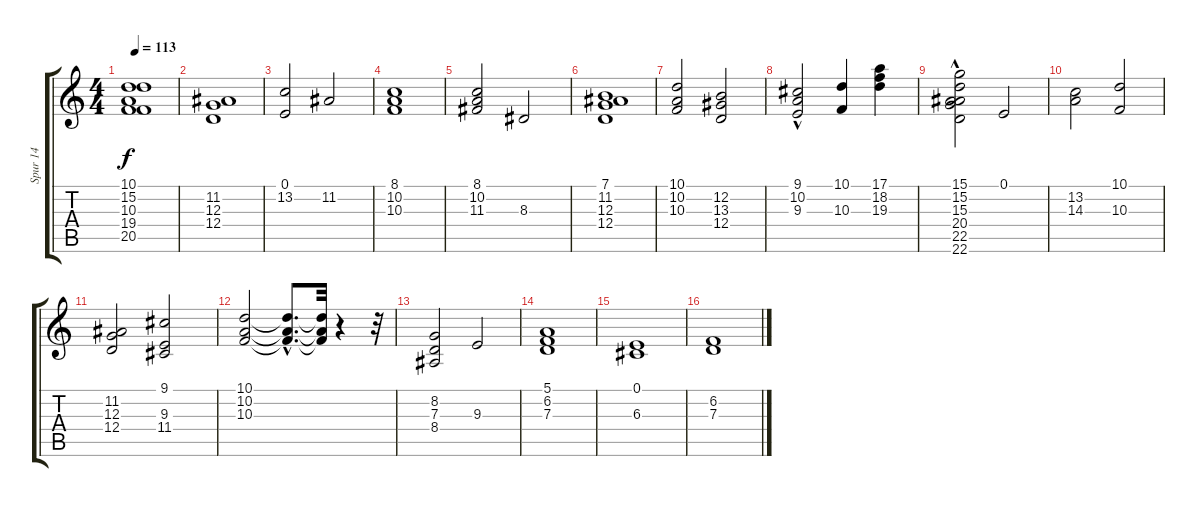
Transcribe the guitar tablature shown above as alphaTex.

\track ("Spur 14" "Spur 14") {instrument drawbarorgan}
\staff {score tabs}
\tuning (E4 B3 G3 D3 A2 E2) {hide}
\ts (4 4)
\tempo 113
\clef g2
\ks c
(10.1 15.2 10.3 19.4 20.5).1{dy f} |
(11.2 12.3 12.4).1 |
(0.1 13.2).2 11.2.2 |
(8.1 10.2 10.3).1 |
(8.1 10.2 11.3).2 8.3.2 |
(7.1 11.2 12.3 12.4).1 |
(10.1 10.2 10.3).2 (12.2 13.3 12.4).2 |
(9.1{hac} 10.2 9.3{hac}).2 (10.1 10.3).4 (17.1 18.2 19.3).4 |
(15.1 15.2 15.3 20.4 22.5 22.6{hac}).2 0.1.2 |
(13.2 14.3).2 (10.1 10.3).2 |
(11.2 12.3 12.4).2 (9.1 9.3 11.4).2 |
(10.1 10.2 10.3).2 (10.1{hac t} 10.2{hac t} 10.3{hac t}).8{d} (10.1{t} 10.2{t} 10.3{t}).32 r.4 r.32 |
(8.2 7.3 8.4).2 9.3.2 |
(5.1 6.2 7.3).1 |
(0.1 6.3).1 |
(6.2 7.3).1
